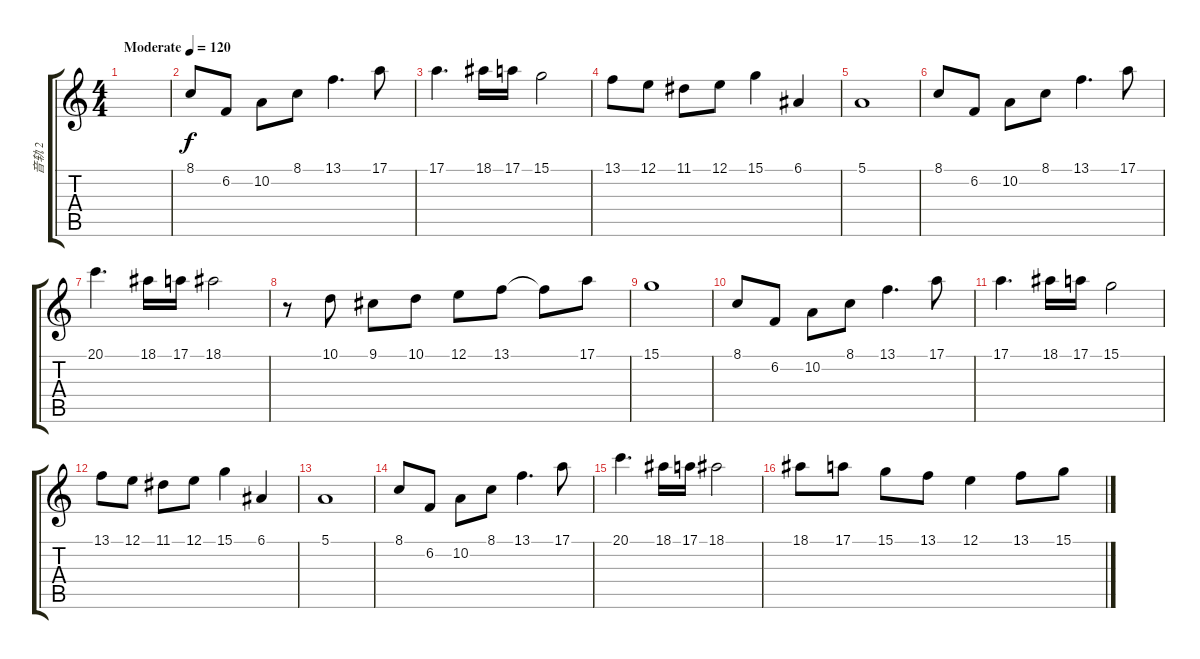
\track ("音轨 2" "音轨 2") {instrument acousticgrandpiano}
\staff {score tabs}
\tuning (E4 B3 G3 D3 A2 E2) {hide}
\ts (4 4)
\tempo (120 "Moderate")
\clef g2
\ks c
|
8.1.8 6.2.8 10.2.8 8.1.8 13.1.4{d} 17.1.8 |
17.1.4{d} 18.1.16 17.1.16 15.1.2 |
13.1.8 12.1.8 11.1.8 12.1.8 15.1.4 6.1.4 |
5.1.1 |
8.1.8 6.2.8 10.2.8 8.1.8 13.1.4{d} 17.1.8 |
20.1.4{d} 18.1.16 17.1.16 18.1.2 |
r.8 10.1.8 9.1.8 10.1.8 12.1.8 13.1.8 13.1{t}.8 17.1.8 |
15.1.1 |
8.1.8 6.2.8 10.2.8 8.1.8 13.1.4{d} 17.1.8 |
17.1.4{d} 18.1.16 17.1.16 15.1.2 |
13.1.8 12.1.8 11.1.8 12.1.8 15.1.4 6.1.4 |
5.1.1 |
8.1.8 6.2.8 10.2.8 8.1.8 13.1.4{d} 17.1.8 |
20.1.4{d} 18.1.16 17.1.16 18.1.2 |
18.1.8 17.1.8 15.1.8 13.1.8 12.1.4 13.1.8 15.1.8
